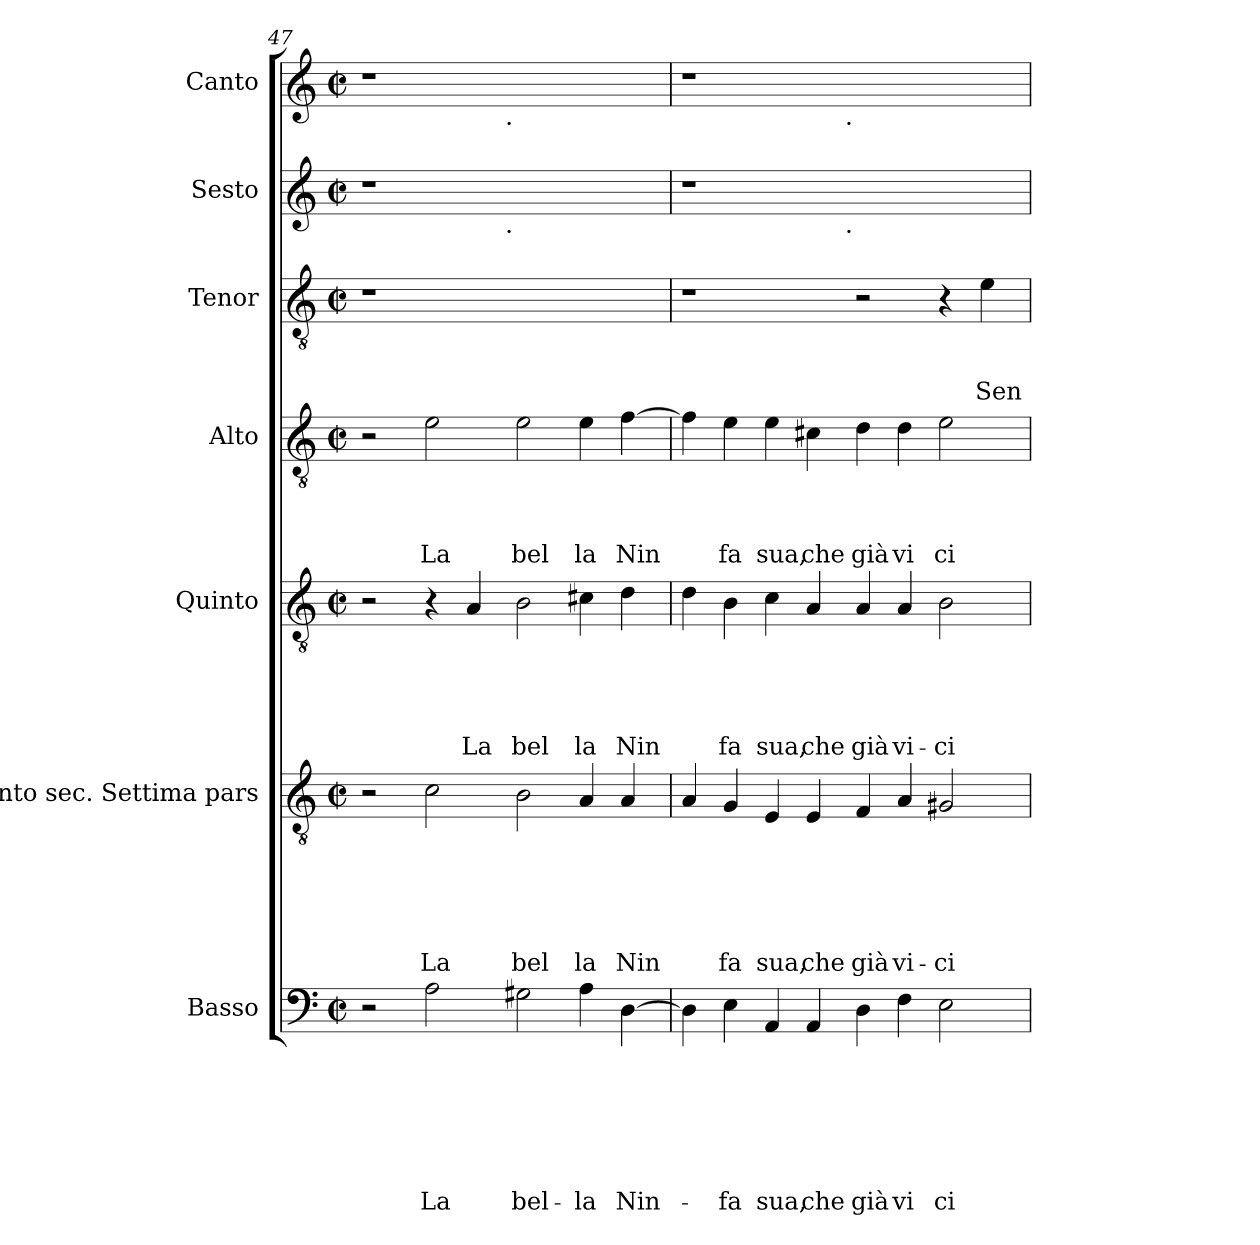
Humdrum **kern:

**kern	**text	**text	**text	**text	**text	**text	**text	**kern	**text	**text	**text	**text	**text	**text	**kern	**text	**text	**text	**text	**text	**kern	**text	**text	**text	**text	**kern	**text	**text	**text	**kern	**kern
*part7	*part7	*part7	*part7	*part7	*part7	*part7	*part7	*part6	*part6	*part6	*part6	*part6	*part6	*part6	*part5	*part5	*part5	*part5	*part5	*part5	*part4	*part4	*part4	*part4	*part4	*part3	*part3	*part3	*part3	*part2	*part1
*staff7	*staff7	*staff7	*staff7	*staff7	*staff7	*staff7	*staff7	*staff6	*staff6	*staff6	*staff6	*staff6	*staff6	*staff6	*staff5	*staff5	*staff5	*staff5	*staff5	*staff5	*staff4	*staff4	*staff4	*staff4	*staff4	*staff3	*staff3	*staff3	*staff3	*staff2	*staff1
*I"Basso	*	*	*	*	*	*	*	*I"Canto sec. Settima pars	*	*	*	*	*	*	*I"Quinto	*	*	*	*	*	*I"Alto	*	*	*	*	*I"Tenor	*	*	*	*I"Sesto	*I"Canto
*	*	*	*	*	*	*	*	*	*	*	*	*	*	*	*I'Quinto	*	*	*	*	*	*I'Alto	*	*	*	*	*I'Tenor	*	*	*	*I'Sesto	*I'Canto
*clefF4	*	*	*	*	*	*	*	*clefGv2	*	*	*	*	*	*	*clefGv2	*	*	*	*	*	*clefGv2	*	*	*	*	*clefGv2	*	*	*	*clefG2	*clefG2
*k[]	*	*	*	*	*	*	*	*k[]	*	*	*	*	*	*	*k[]	*	*	*	*	*	*k[]	*	*	*	*	*k[]	*	*	*	*k[]	*k[]
*C:	*	*	*	*	*	*	*	*C:	*	*	*	*	*	*	*C:	*	*	*	*	*	*C:	*	*	*	*	*C:	*	*	*	*C:	*C:
*M2/2	*	*	*	*	*	*	*	*M2/2	*	*	*	*	*	*	*M2/2	*	*	*	*	*	*M2/2	*	*	*	*	*M2/2	*	*	*	*M2/2	*M2/2
*met(c|)	*	*	*	*	*	*	*	*met(c|)	*	*	*	*	*	*	*met(c|)	*	*	*	*	*	*met(c|)	*	*	*	*	*met(c|)	*	*	*	*met(c|)	*met(c|)
=47	=47	=47	=47	=47	=47	=47	=47	=47	=47	=47	=47	=47	=47	=47	=47	=47	=47	=47	=47	=47	=47	=47	=47	=47	=47	=47	=47	=47	=47	=47	=47
*	*	*	*	*	*	*	*	*	*	*	*	*	*	*	*	*	*	*	*	*	*	*	*	*	*	*	*	*	*	*^	*^
2r	.	.	.	.	.	.	.	2r	.	.	.	.	.	.	2r	.	.	.	.	.	2r	.	.	.	.	1r	.	.	.	1r	2ryy	1r	2ryy
!	!	!	!	!	!	!	!LO:LY:b	!	!	!	!	!	!	!LO:LY:b	!	!	!	!	!	!	!	!	!	!	!LO:LY:b	!	!	!	!	!	!	!	!
2A\	.	.	.	.	.	.	La	2c\	.	.	.	.	.	La	4r	.	.	.	.	.	2e\	.	.	.	La	.	.	.	.	.	4...ryy	.	4...ryy
!	!	!	!	!	!	!	!	!	!	!	!	!	!	!	!	!	!	!	!	!LO:LY:b	!	!	!	!	!	!	!	!	!	!	!	!	!
.	.	.	.	.	.	.	.	.	.	.	.	.	.	.	4A/	.	.	.	.	La	.	.	.	.	.	.	.	.	.	.	.	.	.
!	!	!	!	!	!	!	!	!	!	!	!	!	!	!	!	!	!	!	!	!	!	!	!	!	!	!	!	!	!	!	!	!	!LO:TX:b:t=.
!	!	!	!	!	!	!	!	!	!	!	!	!	!	!	!	!	!	!	!	!	!	!	!	!	!	!	!	!	!	!	!LO:TX:b:t=.	!	!
.	.	.	.	.	.	.	.	.	.	.	.	.	.	.	.	.	.	.	.	.	.	.	.	.	.	.	.	.	.	.	1ryy	.	1ryy
!	!	!	!	!	!	!	!LO:LY:b	!	!	!	!	!	!	!LO:LY:b	!	!	!	!	!	!LO:LY:b	!	!	!	!	!LO:LY:b	!	!	!	!	!	!	!	!
2G#X\	.	.	.	.	.	.	bel-	2B\	.	.	.	.	.	bel	2B\	.	.	.	.	bel	2e\	.	.	.	bel	1ryy	.	.	.	1ryy	.	1ryy	.
!	!	!	!	!	!	!	!LO:LY:b	!	!	!	!	!	!	!LO:LY:b	!	!	!	!	!	!LO:LY:b	!	!	!	!	!LO:LY:b	!	!	!	!	!	!	!	!
4A\	.	.	.	.	.	.	-la	4A/	.	.	.	.	.	la	4c#X\	.	.	.	.	la	4e\	.	.	.	la	.	.	.	.	.	.	.	.
!	!	!	!	!	!	!	!LO:LY:b	!	!	!	!	!	!	!LO:LY:b	!	!	!	!	!	!LO:LY:b	!	!	!	!	!LO:LY:b	!	!	!	!	!	!	!	!
[>4D\	.	.	.	.	.	.	Nin-	4A/	.	.	.	.	.	Nin	4d\	.	.	.	.	Nin	[>4f\	.	.	.	Nin	.	.	.	.	.	.	.	.
.	.	.	.	.	.	.	.	.	.	.	.	.	.	.	.	.	.	.	.	.	.	.	.	.	.	.	.	.	.	.	32ryy	.	32ryy
!!LO:PB:g=z	!!
=48	=48	=48	=48	=48	=48	=48	=48	=48	=48	=48	=48	=48	=48	=48	=48	=48	=48	=48	=48	=48	=48	=48	=48	=48	=48	=48	=48	=48	=48	=48	=48	=48	=48
4D\]	.	.	.	.	.	.	.	4A/	.	.	.	.	.	.	4d\	.	.	.	.	.	4f\]	.	.	.	.	1r	.	.	.	1r	2ryy	1r	2ryy
!	!	!	!	!	!	!	!LO:LY:b	!	!	!	!	!	!	!LO:LY:b	!	!	!	!	!	!LO:LY:b	!	!	!	!	!LO:LY:b	!	!	!	!	!	!	!	!
4E\	.	.	.	.	.	.	-fa	4G/	.	.	.	.	.	fa	4B\	.	.	.	.	fa	4e\	.	.	.	fa	.	.	.	.	.	.	.	.
!	!	!	!	!	!	!	!LO:LY:b	!	!	!	!	!	!	!LO:LY:b	!	!	!	!	!	!LO:LY:b	!	!	!	!	!LO:LY:b	!	!	!	!	!	!	!	!
4AA/	.	.	.	.	.	.	sua,	4E/	.	.	.	.	.	sua,	4c\	.	.	.	.	sua,	4e\	.	.	.	sua,	.	.	.	.	.	4...ryy	.	4...ryy
!	!	!	!	!	!	!	!LO:LY:b	!	!	!	!	!	!	!LO:LY:b	!	!	!	!	!	!LO:LY:b	!	!	!	!	!LO:LY:b	!	!	!	!	!	!	!	!
4AA/	.	.	.	.	.	.	che	4E/	.	.	.	.	.	che	4A/	.	.	.	.	che	4c#X\	.	.	.	che	.	.	.	.	.	.	.	.
!	!	!	!	!	!	!	!	!	!	!	!	!	!	!	!	!	!	!	!	!	!	!	!	!	!	!	!	!	!	!	!	!	!LO:TX:b:t=.
!	!	!	!	!	!	!	!	!	!	!	!	!	!	!	!	!	!	!	!	!	!	!	!	!	!	!	!	!	!	!	!LO:TX:b:t=.	!	!
.	.	.	.	.	.	.	.	.	.	.	.	.	.	.	.	.	.	.	.	.	.	.	.	.	.	.	.	.	.	.	1ryy	.	1ryy
!	!	!	!	!	!	!	!LO:LY:b	!	!	!	!	!	!	!LO:LY:b	!	!	!	!	!	!LO:LY:b	!	!	!	!	!LO:LY:b	!	!	!	!	!	!	!	!
4D\	.	.	.	.	.	.	già	4F/	.	.	.	.	.	già	4A/	.	.	.	.	già	4d\	.	.	.	già	2r	.	.	.	1ryy	.	1ryy	.
!	!	!	!	!	!	!	!LO:LY:b	!	!	!	!	!	!	!LO:LY:b	!	!	!	!	!	!LO:LY:b	!	!	!	!	!LO:LY:b	!	!	!	!	!	!	!	!
4F\	.	.	.	.	.	.	vi	4A/	.	.	.	.	.	vi-	4A/	.	.	.	.	vi-	4d\	.	.	.	vi	.	.	.	.	.	.	.	.
!	!	!	!	!	!	!	!LO:LY:b	!	!	!	!	!	!	!LO:LY:b	!	!	!	!	!	!LO:LY:b	!	!	!	!	!LO:LY:b	!	!	!	!	!	!	!	!
2E\	.	.	.	.	.	.	ci	2G#X/	.	.	.	.	.	-ci-	2B\	.	.	.	.	-ci-	2e\	.	.	.	ci	4r	.	.	.	.	.	.	.
!	!	!	!	!	!	!	!	!	!	!	!	!	!	!	!	!	!	!	!	!	!	!	!	!	!	!	!	!	!LO:LY:b	!	!	!	!
.	.	.	.	.	.	.	.	.	.	.	.	.	.	.	.	.	.	.	.	.	.	.	.	.	.	4e\	.	.	Sen	.	.	.	.
.	.	.	.	.	.	.	.	.	.	.	.	.	.	.	.	.	.	.	.	.	.	.	.	.	.	.	.	.	.	.	32ryy	.	32ryy
*	*	*	*	*	*	*	*	*	*	*	*	*	*	*	*	*	*	*	*	*	*	*	*	*	*	*	*	*	*	*v	*v	*	*
*	*	*	*	*	*	*	*	*	*	*	*	*	*	*	*	*	*	*	*	*	*	*	*	*	*	*	*	*	*	*	*v	*v
=	=	=	=	=	=	=	=	=	=	=	=	=	=	=	=	=	=	=	=	=	=	=	=	=	=	=	=	=	=	=	=
*-	*-	*-	*-	*-	*-	*-	*-	*-	*-	*-	*-	*-	*-	*-	*-	*-	*-	*-	*-	*-	*-	*-	*-	*-	*-	*-	*-	*-	*-	*-	*-
